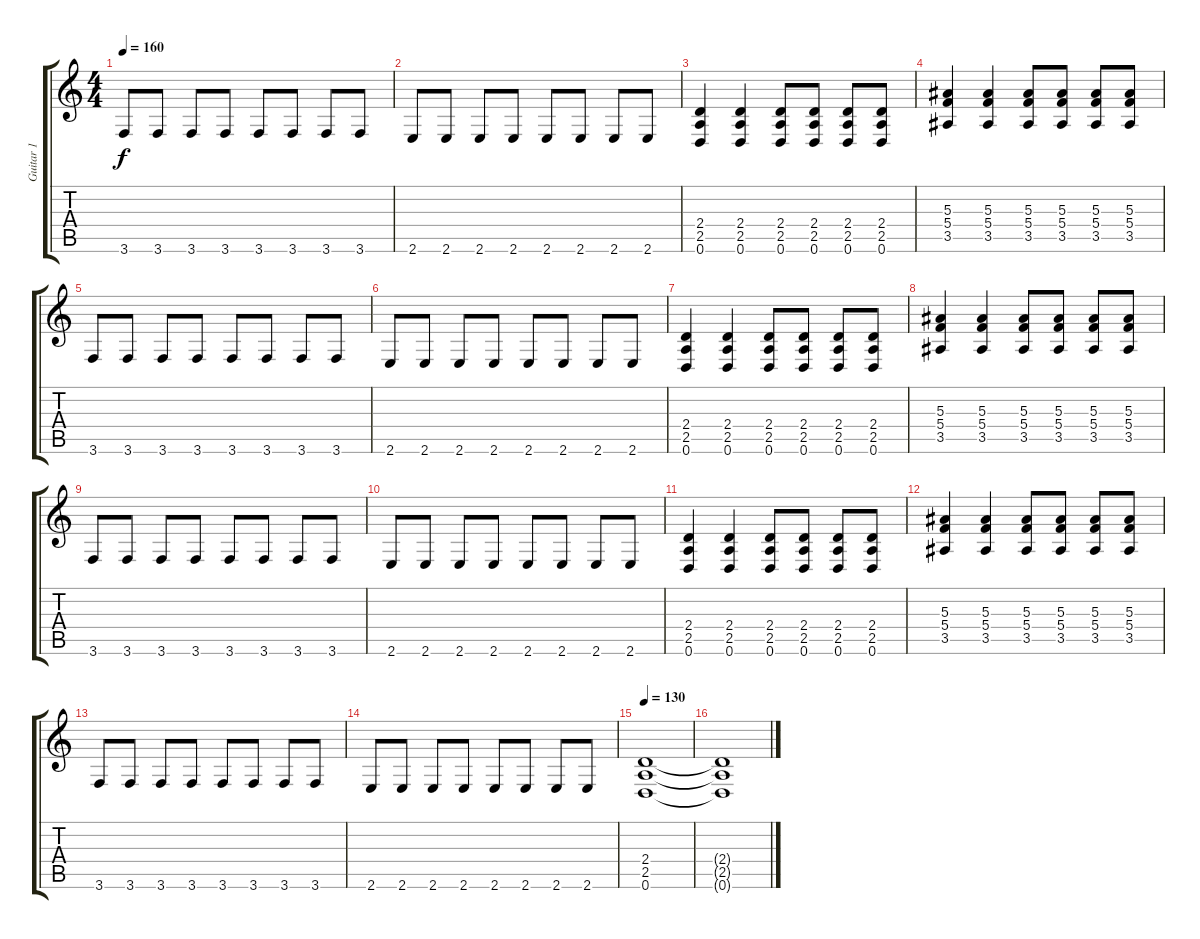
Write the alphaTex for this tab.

\track ("Guitar 1" "Guitar 1") {instrument distortionguitar}
\staff {score tabs}
\tuning (D4 A3 F3 C3 G2 D2) {hide}
\ts (4 4)
\tempo 160
\clef g2
\ks c
3.6.8{dy f} 3.6.8 3.6.8 3.6.8 3.6.8 3.6.8 3.6.8 3.6.8 |
2.6.8 2.6.8 2.6.8 2.6.8 2.6.8 2.6.8 2.6.8 2.6.8 |
(2.4 2.5 0.6).4 (2.4 2.5 0.6).4 (2.4 2.5 0.6).8 (2.4 2.5 0.6).8 (2.4 2.5 0.6).8 (2.4 2.5 0.6).8 |
(5.3 5.4 3.5).4 (5.3 5.4 3.5).4 (5.3 5.4 3.5).8 (5.3 5.4 3.5).8 (5.3 5.4 3.5).8 (5.3 5.4 3.5).8 |
3.6.8 3.6.8 3.6.8 3.6.8 3.6.8 3.6.8 3.6.8 3.6.8 |
2.6.8 2.6.8 2.6.8 2.6.8 2.6.8 2.6.8 2.6.8 2.6.8 |
(2.4 2.5 0.6).4 (2.4 2.5 0.6).4 (2.4 2.5 0.6).8 (2.4 2.5 0.6).8 (2.4 2.5 0.6).8 (2.4 2.5 0.6).8 |
(5.3 5.4 3.5).4 (5.3 5.4 3.5).4 (5.3 5.4 3.5).8 (5.3 5.4 3.5).8 (5.3 5.4 3.5).8 (5.3 5.4 3.5).8 |
3.6.8 3.6.8 3.6.8 3.6.8 3.6.8 3.6.8 3.6.8 3.6.8 |
2.6.8 2.6.8 2.6.8 2.6.8 2.6.8 2.6.8 2.6.8 2.6.8 |
(2.4 2.5 0.6).4 (2.4 2.5 0.6).4 (2.4 2.5 0.6).8 (2.4 2.5 0.6).8 (2.4 2.5 0.6).8 (2.4 2.5 0.6).8 |
(5.3 5.4 3.5).4 (5.3 5.4 3.5).4 (5.3 5.4 3.5).8 (5.3 5.4 3.5).8 (5.3 5.4 3.5).8 (5.3 5.4 3.5).8 |
3.6.8 3.6.8 3.6.8 3.6.8 3.6.8 3.6.8 3.6.8 3.6.8 |
2.6.8 2.6.8 2.6.8 2.6.8 2.6.8 2.6.8 2.6.8 2.6.8 |
\tempo 130
(2.4 2.5 0.6).1 |
(2.4{t} 2.5{t} 0.6{t}).1
